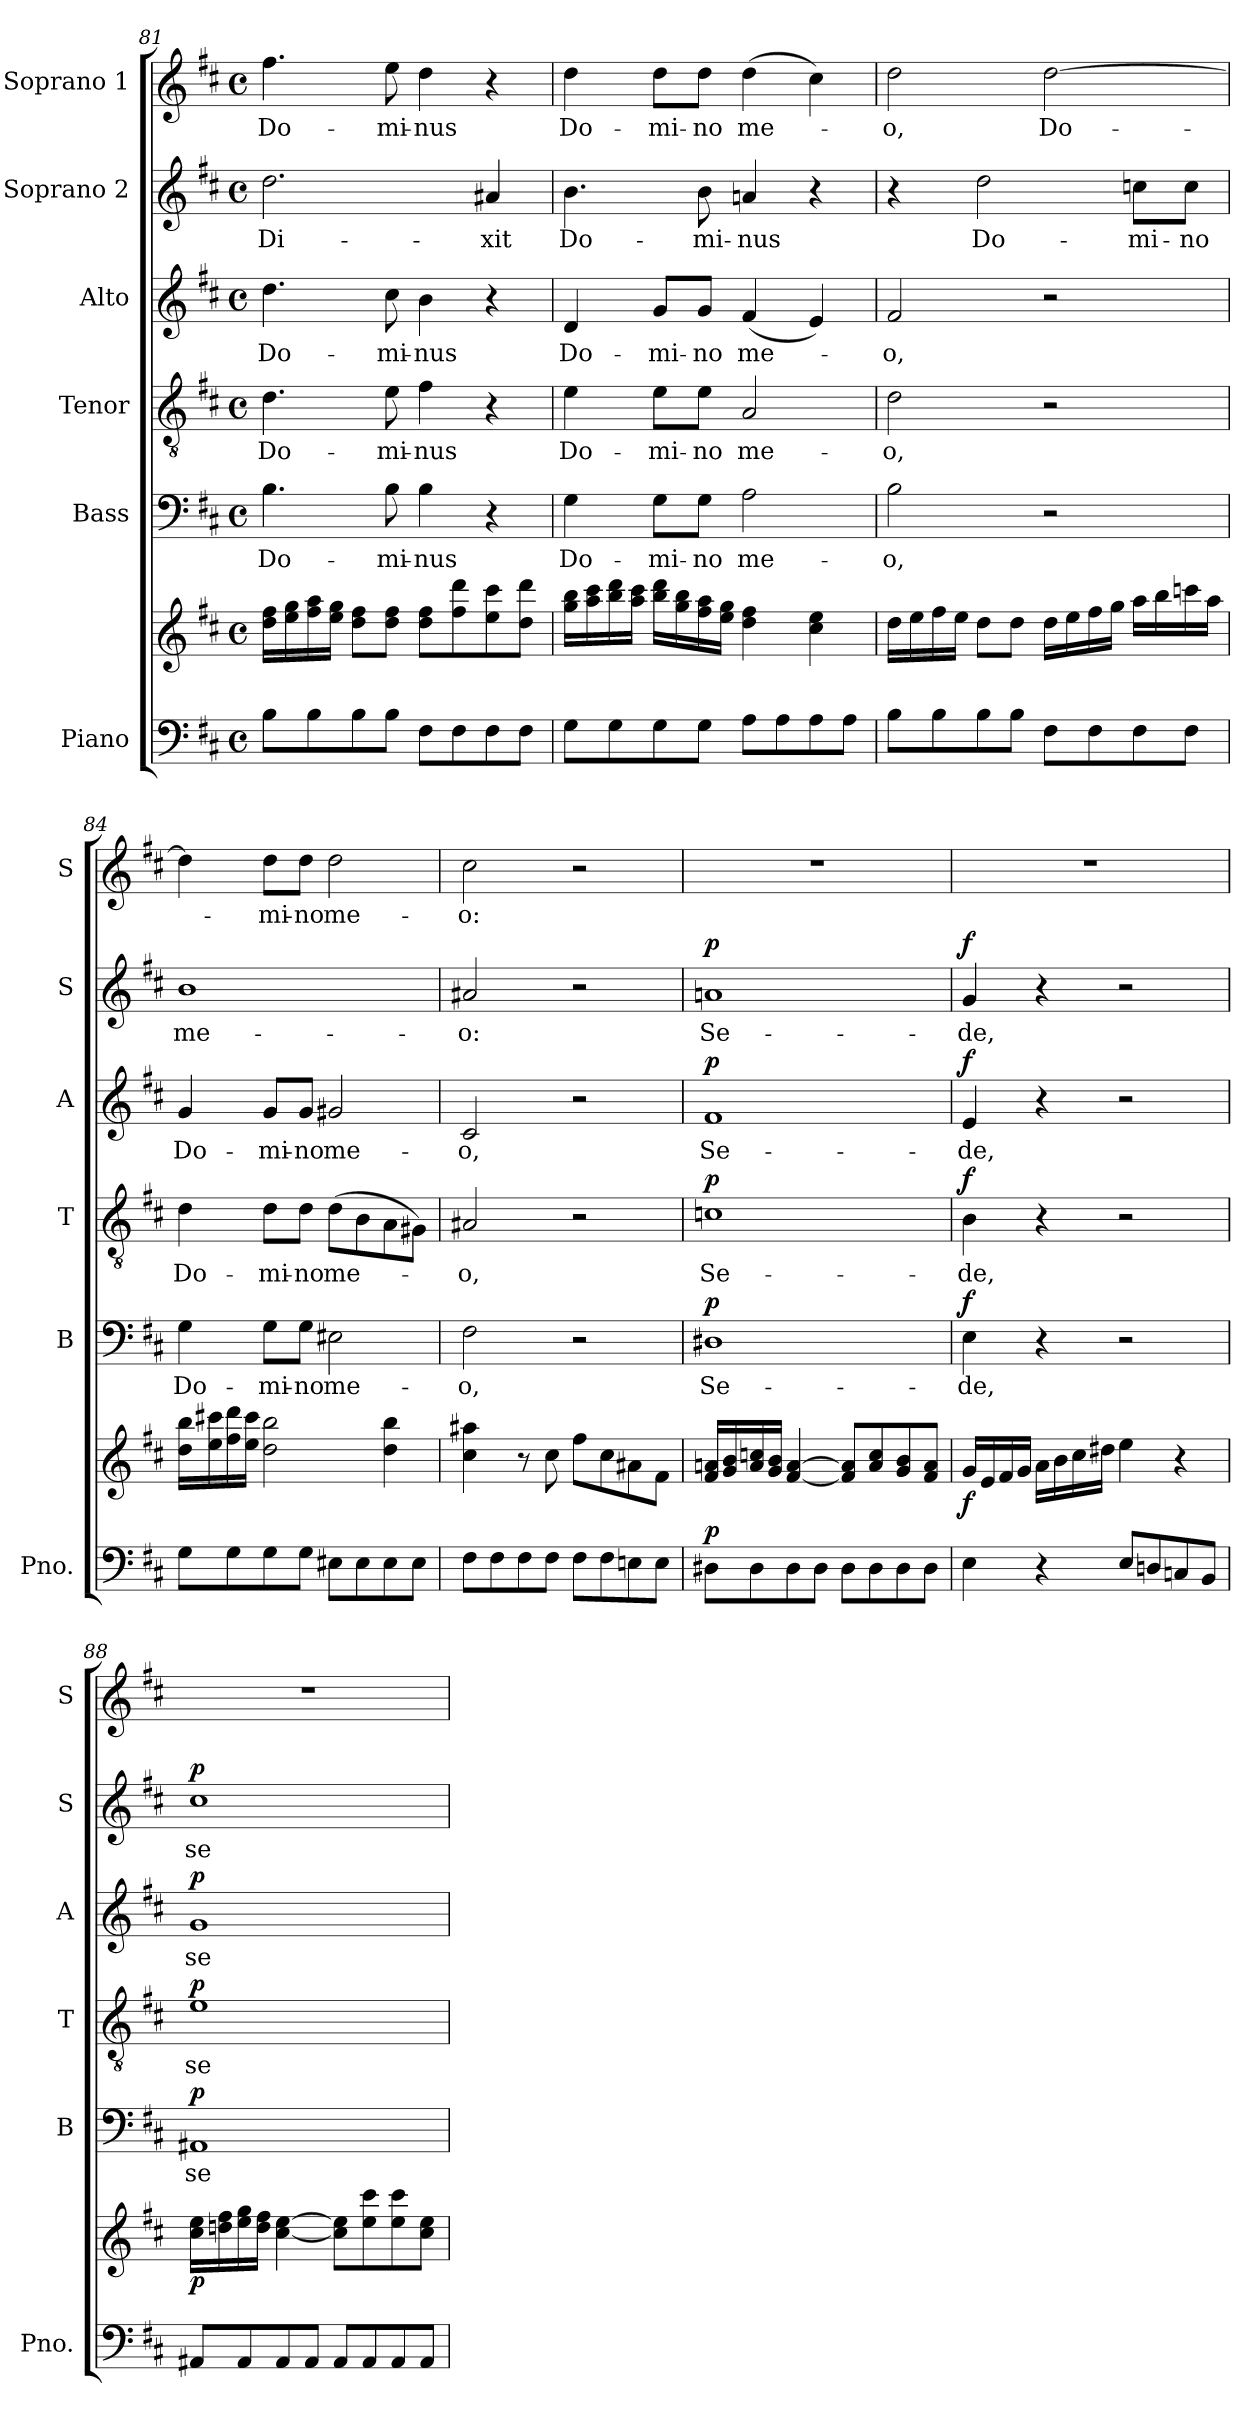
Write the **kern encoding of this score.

**kern	**kern	**dynam	**kern	**text	**dynam	**kern	**text	**dynam	**kern	**text	**dynam	**kern	**text	**dynam	**kern	**text
*part6	*part6	*part6	*part5	*part5	*part5	*part4	*part4	*part4	*part3	*part3	*part3	*part2	*part2	*part2	*part1	*part1
*staff7	*staff6	*staff6/7	*staff5	*staff5	*staff5	*staff4	*staff4	*staff4	*staff3	*staff3	*staff3	*staff2	*staff2	*staff2	*staff1	*staff1
*I"Piano	*	*	*I"Bass	*	*	*I"Tenor	*	*	*I"Alto	*	*	*I"Soprano 2	*	*	*I"Soprano 1	*
*I'Pno.	*	*	*I'B	*	*	*I'T	*	*	*I'A	*	*	*I'S	*	*	*I'S	*
*clefF4	*clefG2	*	*clefF4	*	*	*clefGv2	*	*	*clefG2	*	*	*clefG2	*	*	*clefG2	*
*k[f#c#]	*k[f#c#]	*	*k[f#c#]	*	*	*k[f#c#]	*	*	*k[f#c#]	*	*	*k[f#c#]	*	*	*k[f#c#]	*
*D:	*D:	*	*D:	*	*	*D:	*	*	*D:	*	*	*D:	*	*	*D:	*
*M4/4	*M4/4	*	*M4/4	*	*	*M4/4	*	*	*M4/4	*	*	*M4/4	*	*	*M4/4	*
*met(c)	*met(c)	*	*met(c)	*	*	*met(c)	*	*	*met(c)	*	*	*met(c)	*	*	*met(c)	*
=81	=81	=81	=81	=81	=81	=81	=81	=81	=81	=81	=81	=81	=81	=81	=81	=81
!	!	!	!	!LO:LY:b	!	!	!LO:LY:b	!	!	!LO:LY:b	!	!	!LO:LY:b	!	!	!LO:LY:b
8B\L	16dd\ 16ff#\LL	.	4.B\	Do-	.	4.d\	Do-	.	4.dd\	Do-	.	2.dd\	Di-	.	4.ff#\	Do-
.	16ee\ 16gg\	.	.	.	.	.	.	.	.	.	.	.	.	.	.	.
8B\	16ff#\ 16aa\	.	.	.	.	.	.	.	.	.	.	.	.	.	.	.
.	16ee\ 16gg\JJ	.	.	.	.	.	.	.	.	.	.	.	.	.	.	.
8B\	8dd\ 8ff#\L	.	.	.	.	.	.	.	.	.	.	.	.	.	.	.
!	!	!	!	!LO:LY:b	!	!	!LO:LY:b	!	!	!LO:LY:b	!	!	!	!	!	!LO:LY:b
8B\J	8dd\ 8ff#\J	.	8B\	-mi-	.	8e\	-mi-	.	8cc#\	-mi-	.	.	.	.	8ee\	-mi-
!	!	!	!	!LO:LY:b	!	!	!LO:LY:b	!	!	!LO:LY:b	!	!	!	!	!	!LO:LY:b
8F#\L	8dd\ 8ff#\L	.	4B\	-nus	.	4f#\	-nus	.	4b\	-nus	.	.	.	.	4dd\	-nus
8F#\	8ff#\ 8ddd\	.	.	.	.	.	.	.	.	.	.	.	.	.	.	.
!	!	!	!	!	!	!	!	!	!	!	!	!	!LO:LY:b	!	!	!
8F#\	8ee\ 8ccc#\	.	4r	.	.	4r	.	.	4r	.	.	4a#X/	-xit	.	4r	.
8F#\J	8dd\ 8ddd\J	.	.	.	.	.	.	.	.	.	.	.	.	.	.	.
=82	=82	=82	=82	=82	=82	=82	=82	=82	=82	=82	=82	=82	=82	=82	=82	=82
!	!	!	!	!LO:LY:b	!	!	!LO:LY:b	!	!	!LO:LY:b	!	!	!LO:LY:b	!	!	!LO:LY:b
8G\L	16gg\ 16bb\LL	.	4G\	Do-	.	4e\	Do-	.	4d/	Do-	.	4.b\	Do-	.	4dd\	Do-
.	16aa\ 16ccc#\	.	.	.	.	.	.	.	.	.	.	.	.	.	.	.
8G\	16bb\ 16ddd\	.	.	.	.	.	.	.	.	.	.	.	.	.	.	.
.	16aa\ 16ccc#\JJ	.	.	.	.	.	.	.	.	.	.	.	.	.	.	.
!	!	!	!	!LO:LY:b	!	!	!LO:LY:b	!	!	!LO:LY:b	!	!	!	!	!	!LO:LY:b
8G\	16bb\ 16ddd\LL	.	8G\L	-mi-	.	8e\L	-mi-	.	8g/L	-mi-	.	.	.	.	8dd\L	-mi-
.	16gg\ 16bb\	.	.	.	.	.	.	.	.	.	.	.	.	.	.	.
!	!	!	!	!LO:LY:b	!	!	!LO:LY:b	!	!	!LO:LY:b	!	!	!LO:LY:b	!	!	!LO:LY:b
8G\J	16ff#\ 16aa\	.	8G\J	-no	.	8e\J	-no	.	8g/J	-no	.	8b\	-mi-	.	8dd\J	-no
.	16ee\ 16gg\JJ	.	.	.	.	.	.	.	.	.	.	.	.	.	.	.
!	!	!	!	!LO:LY:b	!	!	!LO:LY:b	!	!	!LO:LY:b	!	!	!LO:LY:b	!	!	!LO:LY:b
8A\L	4dd\ 4ff#\	.	2A\	me-	.	2A/	me-	.	(<4f#/	me-	.	4an/	-nus	.	(4dd\	me-
8A\	.	.	.	.	.	.	.	.	.	.	.	.	.	.	.	.
8A\	4cc#\ 4ee\	.	.	.	.	.	.	.	4e/)	.	.	4r	.	.	4cc#\)	.
8A\J	.	.	.	.	.	.	.	.	.	.	.	.	.	.	.	.
!!LO:PB:g=z
=83	=83	=83	=83	=83	=83	=83	=83	=83	=83	=83	=83	=83	=83	=83	=83	=83
!	!	!	!	!LO:LY:b	!	!	!LO:LY:b	!	!	!LO:LY:b	!	!	!	!	!	!LO:LY:b
8B\L	16dd\LL	.	2B\	-o,	.	2d\	-o,	.	2f#/	-o,	.	4r	.	.	2dd\	-o,
.	16ee\	.	.	.	.	.	.	.	.	.	.	.	.	.	.	.
8B\	16ff#\	.	.	.	.	.	.	.	.	.	.	.	.	.	.	.
.	16ee\JJ	.	.	.	.	.	.	.	.	.	.	.	.	.	.	.
!	!	!	!	!	!	!	!	!	!	!	!	!	!LO:LY:b	!	!	!
8B\	8dd\L	.	.	.	.	.	.	.	.	.	.	2dd\	Do-	.	.	.
8B\J	8dd\J	.	.	.	.	.	.	.	.	.	.	.	.	.	.	.
!	!	!	!	!	!	!	!	!	!	!	!	!	!	!	!	!LO:LY:b
8F#\L	16dd\LL	.	2r	.	.	2r	.	.	2r	.	.	.	.	.	[2dd\	Do-
.	16ee\	.	.	.	.	.	.	.	.	.	.	.	.	.	.	.
8F#\	16ff#\	.	.	.	.	.	.	.	.	.	.	.	.	.	.	.
.	16gg\JJ	.	.	.	.	.	.	.	.	.	.	.	.	.	.	.
!	!	!	!	!	!	!	!	!	!	!	!	!	!LO:LY:b	!	!	!
8F#\	16aa\LL	.	.	.	.	.	.	.	.	.	.	8ccn\L	-mi-	.	.	.
.	16bb\	.	.	.	.	.	.	.	.	.	.	.	.	.	.	.
!	!	!	!	!	!	!	!	!	!	!	!	!	!LO:LY:b	!	!	!
8F#\J	16cccn\	.	.	.	.	.	.	.	.	.	.	8cc\J	-no	.	.	.
.	16aa\JJ	.	.	.	.	.	.	.	.	.	.	.	.	.	.	.
=84	=84	=84	=84	=84	=84	=84	=84	=84	=84	=84	=84	=84	=84	=84	=84	=84
!	!	!	!	!LO:LY:b	!	!	!LO:LY:b	!	!	!LO:LY:b	!	!	!LO:LY:b	!	!	!
8G\L	16dd\ 16bb\LL	.	4G\	Do-	.	4d\	Do-	.	4g/	Do-	.	1b	me-	.	4dd\]	.
.	16ee\ 16ccc#X\	.	.	.	.	.	.	.	.	.	.	.	.	.	.	.
8G\	16ff#\ 16ddd\	.	.	.	.	.	.	.	.	.	.	.	.	.	.	.
.	16ee\ 16ccc#\JJ	.	.	.	.	.	.	.	.	.	.	.	.	.	.	.
!	!	!	!	!LO:LY:b	!	!	!LO:LY:b	!	!	!LO:LY:b	!	!	!	!	!	!LO:LY:b
8G\	2dd\ 2bb\	.	8G\L	-mi-	.	8d\L	-mi-	.	8g/L	-mi-	.	.	.	.	8dd\L	-mi-
!	!	!	!	!LO:LY:b	!	!	!LO:LY:b	!	!	!LO:LY:b	!	!	!	!	!	!LO:LY:b
8G\J	.	.	8G\J	-no	.	8d\J	-no	.	8g/J	-no	.	.	.	.	8dd\J	-no
!	!	!	!	!LO:LY:b	!	!	!LO:LY:b	!	!	!LO:LY:b	!	!	!	!	!	!LO:LY:b
8E#X\L	.	.	2E#X\	me-	.	(<8d\L	me-	.	2g#X/	me-	.	.	.	.	2dd\	me-
8E#\	.	.	.	.	.	8B\	.	.	.	.	.	.	.	.	.	.
8E#\	4dd\ 4bb\	.	.	.	.	8A\	.	.	.	.	.	.	.	.	.	.
8E#\J	.	.	.	.	.	8G#X\J)	.	.	.	.	.	.	.	.	.	.
=85	=85	=85	=85	=85	=85	=85	=85	=85	=85	=85	=85	=85	=85	=85	=85	=85
!	!	!	!	!LO:LY:b	!	!	!LO:LY:b	!	!	!LO:LY:b	!	!	!LO:LY:b	!	!	!LO:LY:b
8F#\L	4cc#\ 4aa#X\	.	2F#\	-o,	.	2A#X/	-o,	.	2c#/	-o,	.	2a#X/	-o:	.	2cc#\	-o:
8F#\	.	.	.	.	.	.	.	.	.	.	.	.	.	.	.	.
8F#\	8r	.	.	.	.	.	.	.	.	.	.	.	.	.	.	.
8F#\J	8cc#\	.	.	.	.	.	.	.	.	.	.	.	.	.	.	.
8F#\L	8ff#\L	.	2r	.	.	2r	.	.	2r	.	.	2r	.	.	2r	.
8F#\	8cc#\	.	.	.	.	.	.	.	.	.	.	.	.	.	.	.
8En\	8a#X\	.	.	.	.	.	.	.	.	.	.	.	.	.	.	.
8E\J	8f#\J	.	.	.	.	.	.	.	.	.	.	.	.	.	.	.
!!LO:LB:g=z
=86	=86	=86	=86	=86	=86	=86	=86	=86	=86	=86	=86	=86	=86	=86	=86	=86
!	!	!LO:DY:a=2	!	!LO:LY:b	!LO:DY:a	!	!LO:LY:b	!LO:DY:a	!	!LO:LY:b	!LO:DY:a	!	!LO:LY:b	!LO:DY:a	!	!
8D#X\L	16f#/ 16an/LL	p	1D#X	Se-	p	1cn	Se-	p	1f#	Se-	p	1ani	Se-	p	1r	.
.	16g/ 16b/	.	.	.	.	.	.	.	.	.	.	.	.	.	.	.
8D#\	16a/ 16ccn/	.	.	.	.	.	.	.	.	.	.	.	.	.	.	.
.	16g/ 16b/JJ	.	.	.	.	.	.	.	.	.	.	.	.	.	.	.
8D#\	[4f#/ [4a/	.	.	.	.	.	.	.	.	.	.	.	.	.	.	.
8D#\J	.	.	.	.	.	.	.	.	.	.	.	.	.	.	.	.
8D#\L	8f#/] 8a/]L	.	.	.	.	.	.	.	.	.	.	.	.	.	.	.
8D#\	8a/ 8cc/	.	.	.	.	.	.	.	.	.	.	.	.	.	.	.
8D#\	8g/ 8b/	.	.	.	.	.	.	.	.	.	.	.	.	.	.	.
8D#\J	8f#/ 8a/J	.	.	.	.	.	.	.	.	.	.	.	.	.	.	.
=87	=87	=87	=87	=87	=87	=87	=87	=87	=87	=87	=87	=87	=87	=87	=87	=87
!	!	!LO:DY:b	!	!LO:LY:b	!LO:DY:a	!	!LO:LY:b	!LO:DY:a	!	!LO:LY:b	!LO:DY:a	!	!LO:LY:b	!LO:DY:a	!	!
4E\	16g/LL	f	4E\	-de,	f	4B\	-de,	f	4e/	-de,	f	4g/	-de,	f	1r	.
.	16e/	.	.	.	.	.	.	.	.	.	.	.	.	.	.	.
.	16f#/	.	.	.	.	.	.	.	.	.	.	.	.	.	.	.
.	16g/JJ	.	.	.	.	.	.	.	.	.	.	.	.	.	.	.
4r	16a\LL	.	4r	.	.	4r	.	.	4r	.	.	4r	.	.	.	.
.	16b\	.	.	.	.	.	.	.	.	.	.	.	.	.	.	.
.	16cc#\	.	.	.	.	.	.	.	.	.	.	.	.	.	.	.
.	16dd#X\JJ	.	.	.	.	.	.	.	.	.	.	.	.	.	.	.
8E/L	4ee\	.	2r	.	.	2r	.	.	2r	.	.	2r	.	.	.	.
8Dn/	.	.	.	.	.	.	.	.	.	.	.	.	.	.	.	.
8Cn/	4r	.	.	.	.	.	.	.	.	.	.	.	.	.	.	.
8BB/J	.	.	.	.	.	.	.	.	.	.	.	.	.	.	.	.
=88	=88	=88	=88	=88	=88	=88	=88	=88	=88	=88	=88	=88	=88	=88	=88	=88
!	!	!LO:DY:b	!	!LO:LY:b	!LO:DY:a	!	!LO:LY:b	!LO:DY:a	!	!LO:LY:b	!LO:DY:a	!	!LO:LY:b	!LO:DY:a	!	!
8AA#X/L	16cc#\ 16ee\LL	p	1AA#X	se-	p	1e	se-	p	1g	se-	p	1cc#	se-	p	1r	.
.	16ddn\ 16ff#\	.	.	.	.	.	.	.	.	.	.	.	.	.	.	.
8AA#/	16ee\ 16gg\	.	.	.	.	.	.	.	.	.	.	.	.	.	.	.
.	16dd\ 16ff#\JJ	.	.	.	.	.	.	.	.	.	.	.	.	.	.	.
8AA#/	[4cc#\ [4ee\	.	.	.	.	.	.	.	.	.	.	.	.	.	.	.
8AA#/J	.	.	.	.	.	.	.	.	.	.	.	.	.	.	.	.
8AA#/L	8cc#\] 8ee\]L	.	.	.	.	.	.	.	.	.	.	.	.	.	.	.
8AA#/	8ee\ 8ccc#\	.	.	.	.	.	.	.	.	.	.	.	.	.	.	.
8AA#/	8ee\ 8ccc#\	.	.	.	.	.	.	.	.	.	.	.	.	.	.	.
8AA#/J	8cc#\ 8ee\J	.	.	.	.	.	.	.	.	.	.	.	.	.	.	.
=	=	=	=	=	=	=	=	=	=	=	=	=	=	=	=	=
*-	*-	*-	*-	*-	*-	*-	*-	*-	*-	*-	*-	*-	*-	*-	*-	*-
